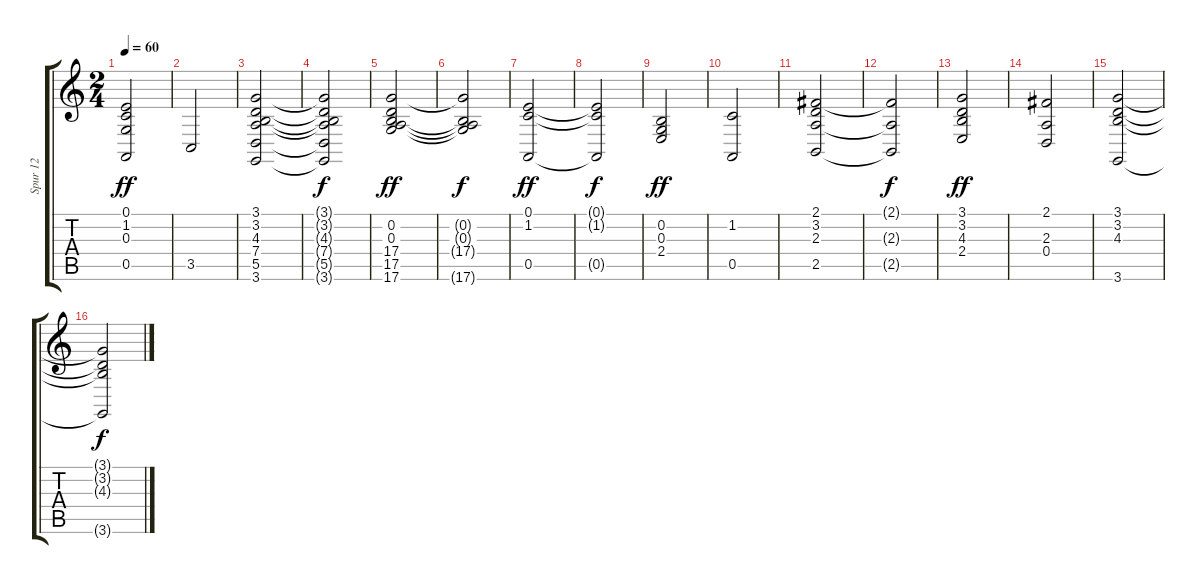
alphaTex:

\track ("Spur 12" "Spur 12") {instrument stringensemble2}
\staff {score tabs}
\tuning (E4 B3 G3 D3 A2 E2) {hide}
\ts (2 4)
\tempo 60
\clef g2
\ks c
(0.1 1.2 0.3 0.5).2{dy ff} |
3.5.2 |
(3.1 3.2 4.3 7.4 5.5 3.6).2 |
(3.1{t} 3.2{t} 4.3{t} 7.4{t} 5.5{t} 3.6{t}).2{dy f} |
(0.2 0.3 17.4 17.5 17.6).2{dy ff} |
(0.2{t} 0.3{t} 17.4{t} 17.6{t}).2{dy f} |
(0.1 1.2 0.5).2{dy ff} |
(0.1{t} 1.2{t} 0.5{t}).2{dy f} |
(0.2 0.3 2.4).2{dy ff} |
(1.2 0.5).2 |
(2.1 3.2 2.3 2.5).2 |
(2.1{t} 2.3{t} 2.5{t}).2{dy f} |
(3.1 3.2 4.3 2.4).2{dy ff} |
(2.1 2.3 0.4).2 |
(3.1 3.2 4.3 3.6).2 |
(3.1{t} 3.2{t} 4.3{t} 3.6{t}).2{dy f}
